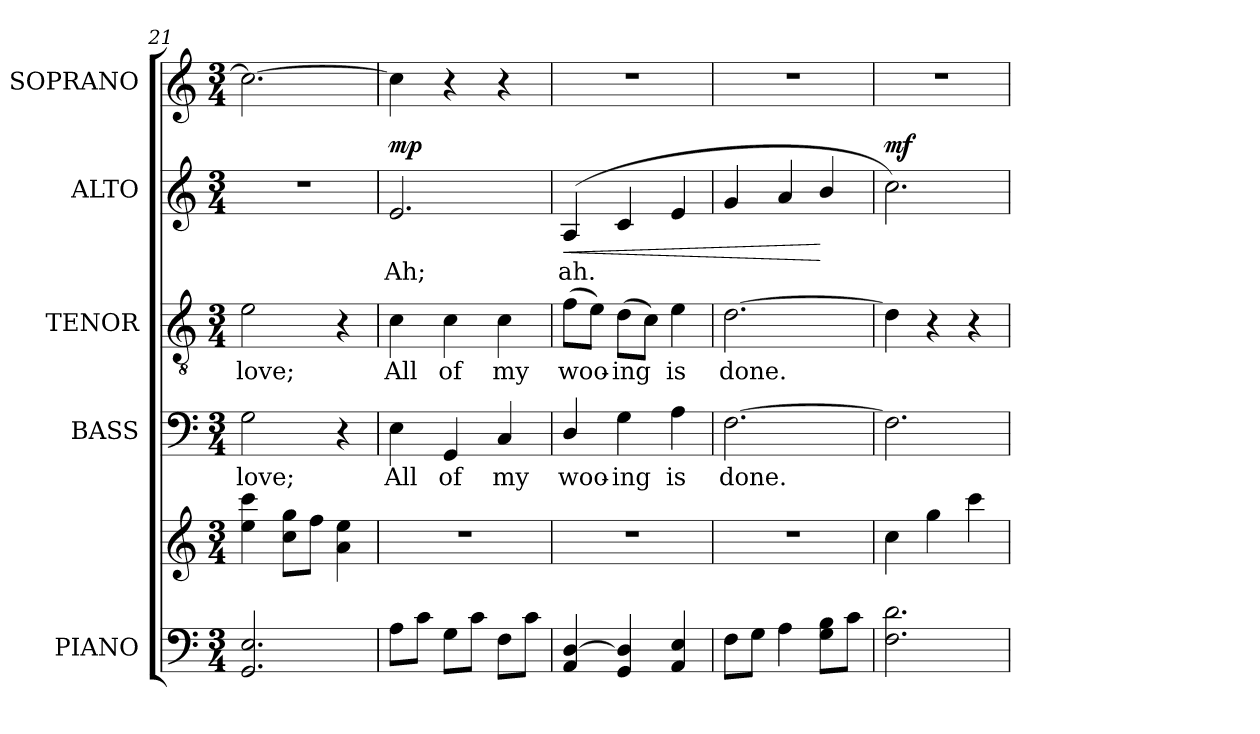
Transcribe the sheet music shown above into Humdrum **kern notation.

**kern	**kern	**kern	**text	**kern	**text	**kern	**text	**dynam	**kern
*part5	*part5	*part4	*part4	*part3	*part3	*part2	*part2	*part2	*part1
*staff6	*staff5	*staff4	*staff4	*staff3	*staff3	*staff2	*staff2	*staff2	*staff1
*I"PIANO	*	*I"BASS	*	*I"TENOR	*	*I"ALTO	*	*	*I"SOPRANO
*I'PNO.	*	*I'B.	*	*I'T.	*	*I'A.	*	*	*I'S.
*clefF4	*clefG2	*clefF4	*	*clefGv2	*	*clefG2	*	*	*clefG2
*	*	*	*	*ITrd7c12	*	*	*	*	*
*k[]	*k[]	*k[]	*	*k[]	*	*k[]	*	*	*k[]
*C:	*C:	*C:	*	*C:	*	*C:	*	*	*C:
*M3/4	*M3/4	*M3/4	*	*M3/4	*	*M3/4	*	*	*M3/4
=21	=21	=21	=21	=21	=21	=21	=21	=21	=21
!	!	!	!LO:LY:b:color=#000000	!	!	!	!	!	!
!	!	!	!	!	!LO:LY:b:color=#000000	!LO:N:vis=1	!	!	!
2.GGi/ 2.Ei	4eei\ 4ccci	2Gi\	love;	2Ei\	love;	2.r	.	.	2.cci\_
.	8cci\ 8ggiL	.	.	.	.	.	.	.	.
.	8ffi\J	.	.	.	.	.	.	.	.
.	4ai\ 4eei	4r	.	4r	.	.	.	.	.
=22	=22	=22	=22	=22	=22	=22	=22	=22	=22
!	!LO:N:vis=1	!	!	!	!	!	!	!	!
!	!	!	!LO:LY:b:color=#000000	!	!	!	!	!	!
!	!	!	!	!	!LO:LY:b:color=#000000	!	!	!	!
!	!	!	!	!	!	!	!LO:LY:b:color=#000000	!	!
8Ai\L	2.r	4Ei\	All	4Ci\	All	2.ei/	Ah;	mp	4cci\]
8ci\J	.	.	.	.	.	.	.	.	.
!	!	!	!LO:LY:b:color=#000000	!	!	!	!	!	!
!	!	!	!	!	!LO:LY:b:color=#000000	!	!	!	!
8Gi\L	.	4GGi/	of	4Ci\	of	.	.	.	4r
8ci\J	.	.	.	.	.	.	.	.	.
!	!	!	!LO:LY:b:color=#000000	!	!	!	!	!	!
!	!	!	!	!	!LO:LY:b:color=#000000	!	!	!	!
8Fi\L	.	4Ci/	my	4Ci\	my	.	.	.	4r
8ci\J	.	.	.	.	.	.	.	.	.
!!LO:PB:g=z
=23	=23	=23	=23	=23	=23	=23	=23	=23	=23
!	!LO:N:vis=1	!	!	!	!	!	!	!	!
!	!	!	!LO:LY:b:color=#000000	!	!	!	!	!	!
!	!	!	!	!	!LO:LY:b:color=#000000	!	!	!	!
!	!	!	!	!	!	!	!LO:LY:b:color=#000000	!LO:HP:b	!LO:N:vis=1
4AAi/ [4Di	2.r	4Di/	woo-	(8Fi\L	woo-	(4Ai/	ah.	<	2.r
.	.	.	.	8Ei\J)	.	.	.	.	.
!	!	!	!LO:LY:b:color=#000000	!	!	!	!	!	!
!	!	!	!	!	!LO:LY:b:color=#000000	!	!	!	!
4GGi/ 4Di]	.	4Gi\	-ing	(8Di\L	-ing	4ci/	.	.	.
.	.	.	.	8Ci\J)	.	.	.	.	.
!	!	!	!LO:LY:b:color=#000000	!	!	!	!	!	!
!	!	!	!	!	!LO:LY:b:color=#000000	!	!	!	!
4AAi/ 4Ei	.	4Ai\	is	4Ei\	is	4ei/	.	.	.
=24	=24	=24	=24	=24	=24	=24	=24	=24	=24
!	!LO:N:vis=1	!	!	!	!	!	!	!	!
!	!	!	!LO:LY:b:color=#000000	!	!	!	!	!	!
!	!	!	!	!	!LO:LY:b:color=#000000	!	!	!	!LO:N:vis=1
8Fi\L	2.r	[2.Fi\	done.	[2.Di\	done.	4gi/	.	.	2.r
8Gi\J	.	.	.	.	.	.	.	.	.
4Ai\	.	.	.	.	.	4ai/	.	.	.
8Gi\ 8BiL	.	.	.	.	.	4bi/	.	[	.
8ci\J	.	.	.	.	.	.	.	.	.
=25	=25	=25	=25	=25	=25	=25	=25	=25	=25
!	!	!	!	!	!	!	!	!	!LO:N:vis=1
2.Fi\ 2.di	4cci\	2.Fi\]	.	4Di\]	.	2.cci\)	.	mf	2.r
.	4ggi\	.	.	4r	.	.	.	.	.
.	4ccci\	.	.	4r	.	.	.	.	.
=	=	=	=	=	=	=	=	=	=
*-	*-	*-	*-	*-	*-	*-	*-	*-	*-
